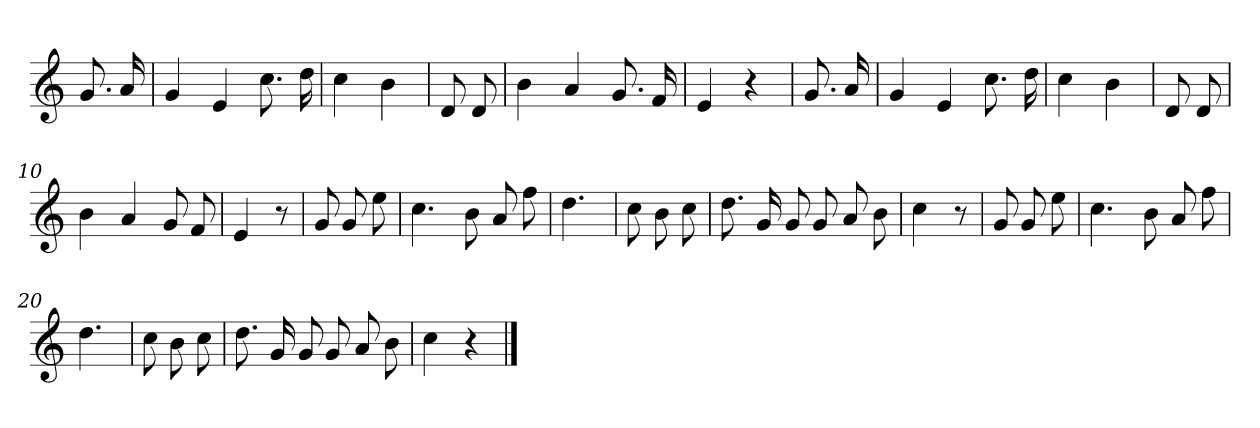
**kern
*part1
*staff1
*clefG2
*k[]
*C:
=
8.g
16a
=1
4g
4e
8.cc
16dd
=2
4cc
4b
=3
8d
8d
=4
4b
4a
8.g
16f
=5
4e
4r
=6
8.g
16a
=7
4g
4e
8.cc
16dd
=8
4cc
4b
=9
8d
8d
=10
4b
4a
8g
8f
=11
4e
8r
=12
8g
8g
8ee
=13
4.cc
8b
8a
8ff
=14
4.dd
=15
8cc
8b
8cc
=16
8.dd
16g
8g
8g
8a
8b
=17
4cc
8r
=18
8g
8g
8ee
=19
4.cc
8b
8a
8ff
=20
4.dd
=21
8cc
8b
8cc
=22
8.dd
16g
8g
8g
8a
8b
=23
4cc
4r
==
*-
